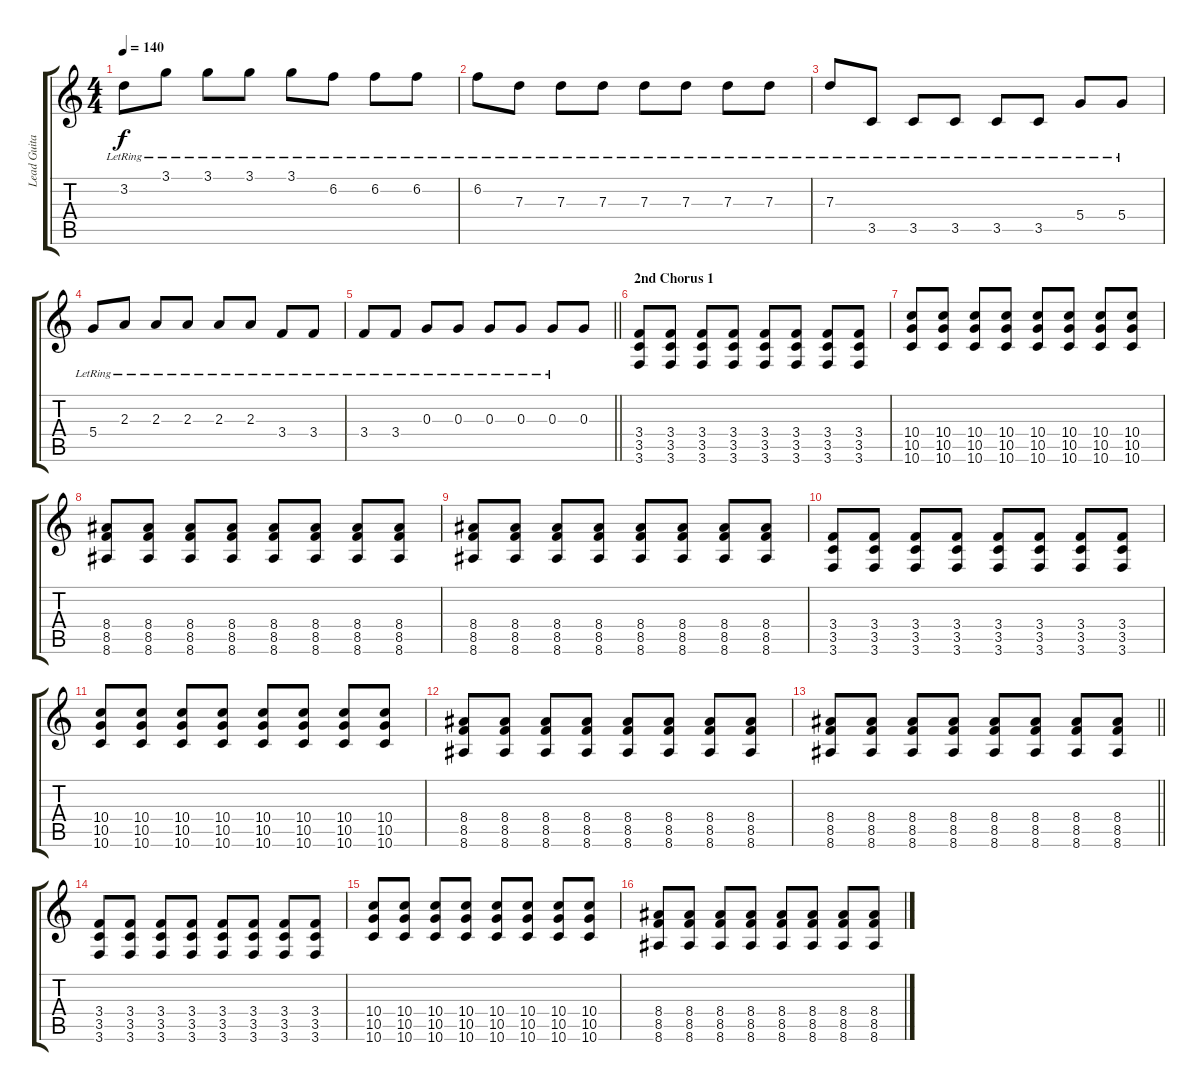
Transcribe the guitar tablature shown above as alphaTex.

\track ("Lead Guitar" "Lead Guita") {instrument distortionguitar}
\staff {score tabs}
\tuning (E4 B3 G3 D3 A2 D2) {hide}
\ts (4 4)
\tempo 140
\clef g2
\ks c
3.2{lr}.8{dy f} 3.1{lr}.8 3.1{lr}.8 3.1{lr}.8 3.1{lr}.8 6.2{lr}.8 6.2{lr}.8 6.2{lr}.8 |
6.2{lr}.8 7.3{lr}.8 7.3{lr}.8 7.3{lr}.8 7.3{lr}.8 7.3{lr}.8 7.3{lr}.8 7.3{lr}.8 |
7.3{lr}.8 3.5{lr}.8 3.5{lr}.8 3.5{lr}.8 3.5{lr}.8 3.5{lr}.8 5.4{lr}.8 5.4{lr}.8 |
5.4{lr}.8 2.3{lr}.8 2.3{lr}.8 2.3{lr}.8 2.3{lr}.8 2.3{lr}.8 3.4{lr}.8 3.4{lr}.8 |
\barLineRight lightlight
3.4{lr}.8 3.4{lr}.8 0.3{lr}.8 0.3{lr}.8 0.3{lr}.8 0.3{lr}.8 0.3{lr}.8 0.3.8 |
\section ("" "2nd Chorus 1")
(3.4 3.5 3.6).8 (3.4 3.5 3.6).8 (3.4 3.5 3.6).8 (3.4 3.5 3.6).8 (3.4 3.5 3.6).8 (3.4 3.5 3.6).8 (3.4 3.5 3.6).8 (3.4 3.5 3.6).8 |
(10.4 10.5 10.6).8 (10.4 10.5 10.6).8 (10.4 10.5 10.6).8 (10.4 10.5 10.6).8 (10.4 10.5 10.6).8 (10.4 10.5 10.6).8 (10.4 10.5 10.6).8 (10.4 10.5 10.6).8 |
(8.4 8.5 8.6).8 (8.4 8.5 8.6).8 (8.4 8.5 8.6).8 (8.4 8.5 8.6).8 (8.4 8.5 8.6).8 (8.4 8.5 8.6).8 (8.4 8.5 8.6).8 (8.4 8.5 8.6).8 |
(8.4 8.5 8.6).8 (8.4 8.5 8.6).8 (8.4 8.5 8.6).8 (8.4 8.5 8.6).8 (8.4 8.5 8.6).8 (8.4 8.5 8.6).8 (8.4 8.5 8.6).8 (8.4 8.5 8.6).8 |
(3.4 3.5 3.6).8 (3.4 3.5 3.6).8 (3.4 3.5 3.6).8 (3.4 3.5 3.6).8 (3.4 3.5 3.6).8 (3.4 3.5 3.6).8 (3.4 3.5 3.6).8 (3.4 3.5 3.6).8 |
(10.4 10.5 10.6).8 (10.4 10.5 10.6).8 (10.4 10.5 10.6).8 (10.4 10.5 10.6).8 (10.4 10.5 10.6).8 (10.4 10.5 10.6).8 (10.4 10.5 10.6).8 (10.4 10.5 10.6).8 |
(8.4 8.5 8.6).8 (8.4 8.5 8.6).8 (8.4 8.5 8.6).8 (8.4 8.5 8.6).8 (8.4 8.5 8.6).8 (8.4 8.5 8.6).8 (8.4 8.5 8.6).8 (8.4 8.5 8.6).8 |
\barLineRight lightlight
(8.4 8.5 8.6).8 (8.4 8.5 8.6).8 (8.4 8.5 8.6).8 (8.4 8.5 8.6).8 (8.4 8.5 8.6).8 (8.4 8.5 8.6).8 (8.4 8.5 8.6).8 (8.4 8.5 8.6).8 |
(3.4 3.5 3.6).8 (3.4 3.5 3.6).8 (3.4 3.5 3.6).8 (3.4 3.5 3.6).8 (3.4 3.5 3.6).8 (3.4 3.5 3.6).8 (3.4 3.5 3.6).8 (3.4 3.5 3.6).8 |
(10.4 10.5 10.6).8 (10.4 10.5 10.6).8 (10.4 10.5 10.6).8 (10.4 10.5 10.6).8 (10.4 10.5 10.6).8 (10.4 10.5 10.6).8 (10.4 10.5 10.6).8 (10.4 10.5 10.6).8 |
(8.4 8.5 8.6).8 (8.4 8.5 8.6).8 (8.4 8.5 8.6).8 (8.4 8.5 8.6).8 (8.4 8.5 8.6).8 (8.4 8.5 8.6).8 (8.4 8.5 8.6).8 (8.4 8.5 8.6).8
